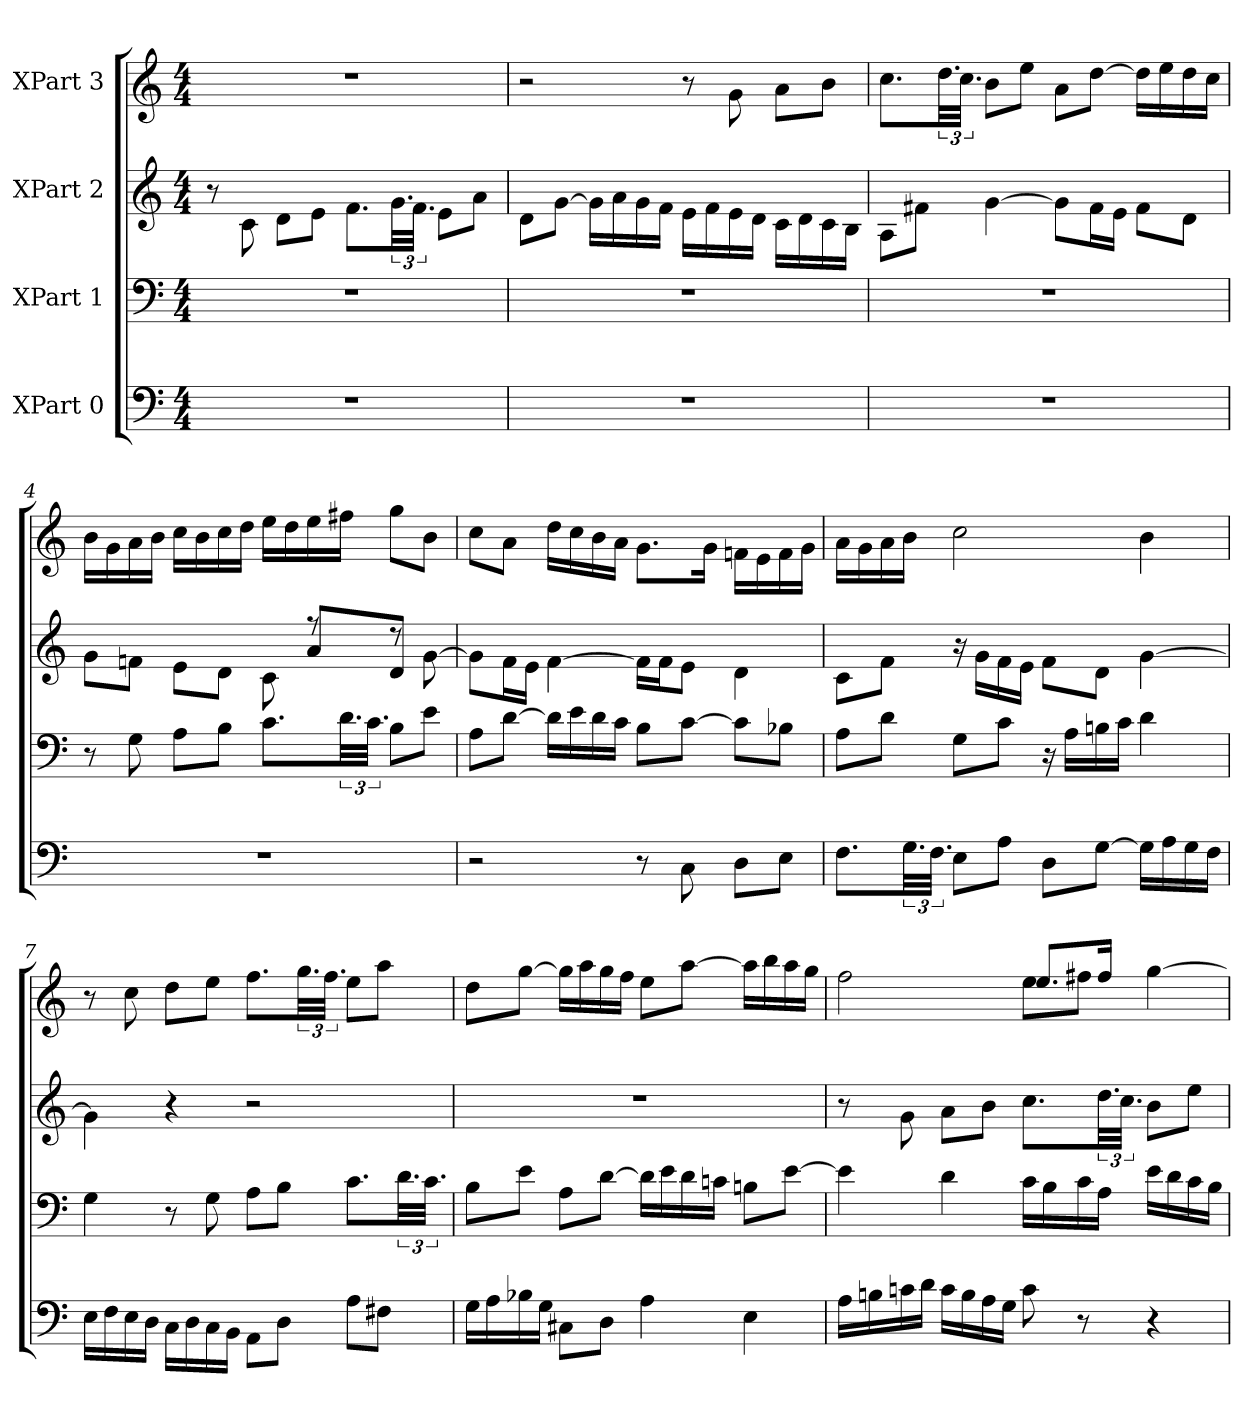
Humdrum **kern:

**kern	**kern	**kern	**kern
*part4	*part3	*part2	*part1
*staff4	*staff3	*staff2	*staff1
*I"XPart 0	*I"XPart 1	*I"XPart 2	*I"XPart 3
*clefF4	*clefF4	*clefG2	*clefG2
*k[]	*k[]	*k[]	*k[]
*M4/4	*M4/4	*M4/4	*M4/4
=1	=1	=1	=1
1r	1r	8r	1r
.	.	8c\	.
.	.	8d\L	.
.	.	8e\J	.
.	.	8.f\L	.
.	.	48.g\	.
.	.	48.f\J	.
.	.	8e\L	.
.	.	8a\J	.
=2	=2	=2	=2
1r	1r	8d\L	2r
.	.	[8g\J	.
.	.	16g\L]	.
.	.	16a\	.
.	.	16g\	.
.	.	16f\J	.
.	.	16e\L	8r
.	.	16f\	.
.	.	16e\	8g\
.	.	16d\J	.
.	.	16c\L	8a\L
.	.	16d\	.
.	.	16c\	8b\J
.	.	16B\J	.
=3	=3	=3	=3
1r	1r	8A\L	8.cc\L
.	.	8f#X\J	.
.	.	.	48.dd\
.	.	.	48.cc\J
.	.	[4g\	8b\L
.	.	.	8ee\J
.	.	8g\L]	8a\L
.	.	16f#\	[8dd\J
.	.	16e\J	.
.	.	8f#\L	16dd\L]
.	.	.	16ee\
.	.	8d\J	16dd\
.	.	.	16cc\J
=4	=4	=4	=4
*	*	*^	*
1r	8r	8g\L	8ryy	16b\L
.	.	.	.	16g\
*	*	*v	*v	*
.	8G\	8fn\J	16a\
.	.	.	16b\J
.	8A\L	8e\L	16cc\L
.	.	.	16b\
.	8B\J	8d\J	16cc\
.	.	.	16dd\J
.	8.c\L	8c\	16ee\L
.	.	.	16dd\
*	*	*^	*
.	.	8r	8a/L	16ee\
.	48.d\	.	.	16ff#X\J
.	48.c\J	.	.	.
.	8B\L	8r	8d/J	8gg\L
.	8e\J	[8g\	8ryy	8b\J
*	*	*v	*v	*
=5	=5	=5	=5
2r	8A\L	8g\L]	8cc\L
.	[8d\J	16f\	8a\J
.	.	16e\J	.
.	16d\L]	[4f\	16dd\L
.	16e\	.	16cc\
.	16d\	.	16b\
.	16c\J	.	16a\J
8r	8B\L	16f\L]	8.g\L
.	.	16f\	.
8C\	[8c\J	8e\J	.
.	.	.	16g\J
8D\L	8c\L]	4d\	16fn\L
.	.	.	16e\
8E\J	8B-X\J	.	16f\
.	.	.	16g\J
=6	=6	=6	=6
8.F\L	8A\L	8c\L	16a\L
.	.	.	16g\
.	8d\J	8f\J	16a\
48.G\	.	.	16b\J
48.F\J	.	.	.
8E\L	8G\L	16r	2cc\
.	.	16g\L	.
8A\J	8c\J	16f\	.
.	.	16e\J	.
8D\L	16r	8f\L	.
.	16A\L	.	.
[8G\J	16Bn\	8d\J	.
.	16c\J	.	.
16G\L]	4d\	[4g\	4b\
16A\	.	.	.
16G\	.	.	.
16F\J	.	.	.
=7	=7	=7	=7
16E\L	4G\	4g\]	8r
16F\	.	.	.
16E\	.	.	8cc\
16D\J	.	.	.
16C\L	8r	4r	8dd\L
16D\	.	.	.
16C\	8G\	.	8ee\J
16BB\J	.	.	.
8AA\L	8A\L	2r	8.ff\L
8D\J	8B\J	.	.
.	.	.	48.gg\
.	.	.	48.ff\J
8A\L	8.c\L	.	8ee\L
8F#X\J	.	.	8aa\J
.	48.d\	.	.
.	48.c\J	.	.
=8	=8	=8	=8
16G\L	8B\L	1r	8dd\L
16A\	.	.	.
16B-X\	8e\J	.	[8gg\J
16G\J	.	.	.
8C#X\L	8A\L	.	16gg\L]
.	.	.	16aa\
8D\J	[8d\J	.	16gg\
.	.	.	16ff\J
4A\	16d\L]	.	8ee\L
.	16e\	.	.
.	16d\	.	[8aa\J
.	16cn\J	.	.
4E\	8Bn\L	.	16aa\L]
.	.	.	16bb\
.	[8e\J	.	16aa\
.	.	.	16gg\J
=9	=9	=9	=9
*	*	*	*^
16A\L	4e\]	8r	2ff\	2ryy
16Bn\	.	.	.	.
16cn\	.	8g\	.	.
16d\J	.	.	.	.
16c\L	4d\	8a\L	.	.
16B\	.	.	.	.
16A\	.	8b\J	.	.
16G\J	.	.	.	.
8c\	16c\L	8.cc\L	8ee\L	8.ee/L
.	16B\	.	.	.
8r	16c\	.	8ff#X\J	.
.	16A\J	48.dd\	.	16ff#/Jk
.	.	48.cc\J	.	.
4r	16e\L	8b\L	[4gg\	4ryy
.	16d\	.	.	.
.	16c\	8ee\J	.	.
.	16B\J	.	.	.
*	*	*	*v	*v
=	=	=	=
*-	*-	*-	*-
